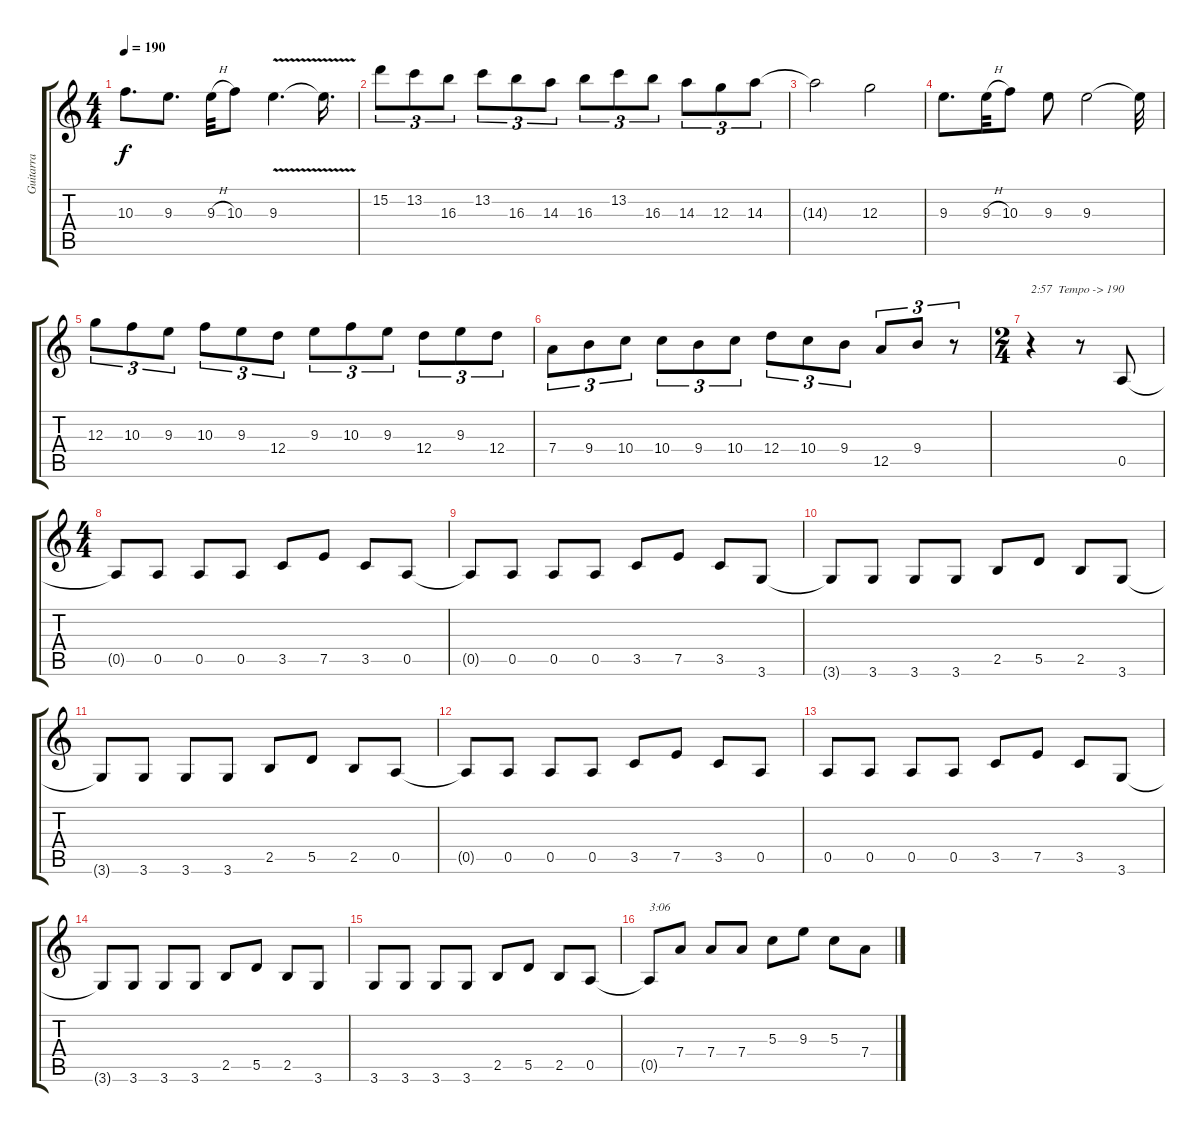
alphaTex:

\track ("Guitarra" "Guitarra") {instrument distortionguitar}
\staff {score tabs}
\tuning (E4 B3 G3 D3 A2 E2) {hide}
\ts (4 4)
\tempo 190
\clef g2
\ks c
10.3.8{d dy f} 9.3.8{d} 9.3{h}.32 10.3.8 9.3{v}.4{d} 9.3{t}.16{d} |
15.2.8{tu (3 2)} 13.2.8{tu (3 2)} 16.3.8{tu (3 2)} 13.2.8{tu (3 2)} 16.3.8{tu (3 2)} 14.3.8{tu (3 2)} 16.3.8{tu (3 2)} 13.2.8{tu (3 2)} 16.3.8{tu (3 2)} 14.3.8{tu (3 2)} 12.3.8{tu (3 2)} 14.3.8{tu (3 2)} |
14.3{t}.2 12.3.2 |
9.3.8{d} 9.3{h}.32 10.3.8 9.3.8 9.3.2 9.3{t}.32 |
12.3.8{tu (3 2)} 10.3.8{tu (3 2)} 9.3.8{tu (3 2)} 10.3.8{tu (3 2)} 9.3.8{tu (3 2)} 12.4.8{tu (3 2)} 9.3.8{tu (3 2)} 10.3.8{tu (3 2)} 9.3.8{tu (3 2)} 12.4.8{tu (3 2)} 9.3.8{tu (3 2)} 12.4.8{tu (3 2)} |
7.4.8{tu (3 2)} 9.4.8{tu (3 2)} 10.4.8{tu (3 2)} 10.4.8{tu (3 2)} 9.4.8{tu (3 2)} 10.4.8{tu (3 2)} 12.4.8{tu (3 2)} 10.4.8{tu (3 2)} 9.4.8{tu (3 2)} 12.5.8{tu (3 2)} 9.4.8{tu (3 2)} r.8{tu (3 2)} |
\ts (2 4)
r.4{txt "2:57  Tempo -> 190"} r.8 0.5.8 |
\ts (4 4)
0.5{t}.8 0.5.8 0.5.8 0.5.8 3.5.8 7.5.8 3.5.8 0.5.8 |
0.5{t}.8 0.5.8 0.5.8 0.5.8 3.5.8 7.5.8 3.5.8 3.6.8 |
3.6{t}.8 3.6.8 3.6.8 3.6.8 2.5.8 5.5.8 2.5.8 3.6.8 |
3.6{t}.8 3.6.8 3.6.8 3.6.8 2.5.8 5.5.8 2.5.8 0.5.8 |
0.5{t}.8 0.5.8 0.5.8 0.5.8 3.5.8 7.5.8 3.5.8 0.5.8 |
0.5.8 0.5.8 0.5.8 0.5.8 3.5.8 7.5.8 3.5.8 3.6.8 |
3.6{t}.8 3.6.8 3.6.8 3.6.8 2.5.8 5.5.8 2.5.8 3.6.8 |
3.6.8 3.6.8 3.6.8 3.6.8 2.5.8 5.5.8 2.5.8 0.5.8 |
0.5{t}.8{txt "3:06"} 7.4.8 7.4.8 7.4.8 5.3.8 9.3.8 5.3.8 7.4.8
